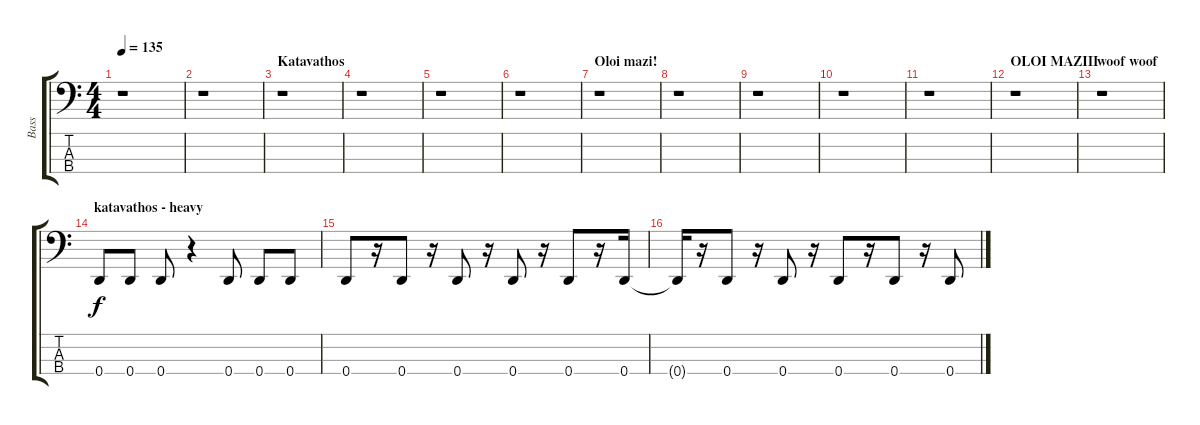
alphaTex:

\track ("Bass" "Bass") {instrument electricbasspick}
\staff {score tabs}
\tuning (G2 D2 A1 D1) {hide}
\ts (4 4)
\tempo 135
\clef f4
\ks c
r.1{dy f} |
r.1 |
\section ("" "Katavathos")
r.1 |
r.1 |
r.1 |
r.1 |
\section ("" "Oloi mazi!")
r.1 |
r.1 |
r.1 |
r.1 |
r.1 |
\section ("" "OLOI MAZIII")
r.1 |
\section ("" "woof woof")
r.1 |
\section ("" "katavathos - heavy")
0.4.8 0.4.8 0.4.8 r.4 0.4.8 0.4.8 0.4.8 |
0.4.8 r.16 0.4.8 r.16 0.4.8 r.16 0.4.8 r.16 0.4.8 r.16 0.4.16 |
0.4{t}.16 r.16 0.4.8 r.16 0.4.8 r.16 0.4.8 r.16 0.4.8 r.16 0.4.8
